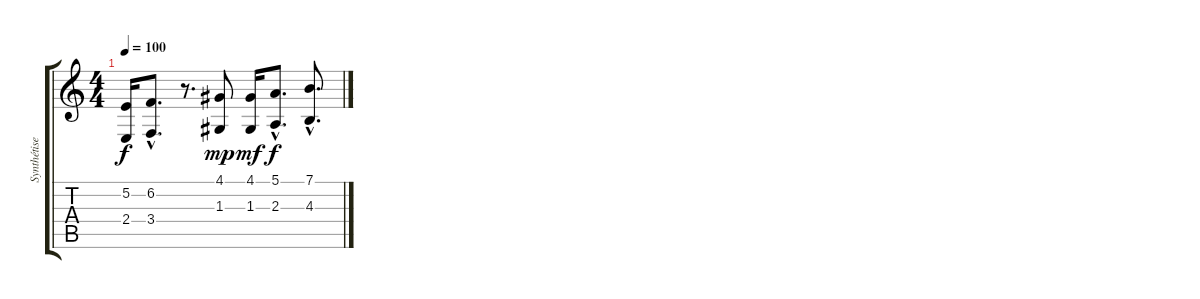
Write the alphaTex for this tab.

\track ("Synthétiseur" "Synthétise") {instrument harpsichord}
\staff {score tabs}
\tuning (E4 B3 G3 D3 A2 E2) {hide}
\ts (4 4)
\tempo 100
\clef g2
\ks c
(5.2{t} 2.4{t}).16{dy f} (6.2{hac} 3.4{hac}).8{d} r.8{d} (4.1 1.3).8{dy mp} (4.1 1.3).16{dy mf} (5.1{hac} 2.3{hac}).8{d dy f} (7.1{hac} 4.3{hac}).8{d}
